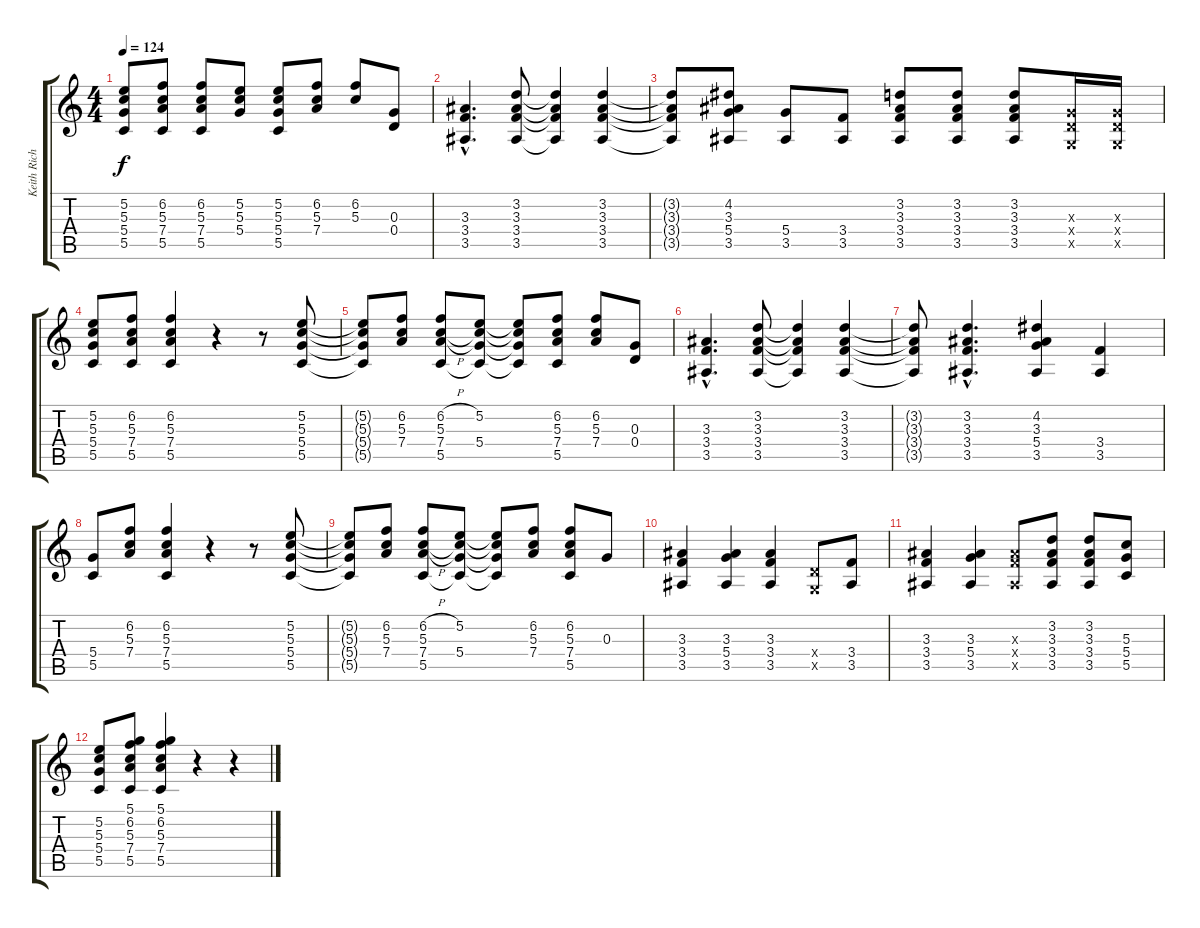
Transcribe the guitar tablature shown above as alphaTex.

\track ("Keith Richards" "Keith Rich") {instrument electricguitarjazz}
\staff {score tabs}
\tuning (D4 B3 G3 D3 G2 D2) {hide}
\ts (4 4)
\tempo 124
\clef g2
\ks c
(5.2{t} 5.3{t} 5.4{t} 5.5{t}).8{dy f} (6.2 5.3 7.4 5.5).8 (6.2 5.3 7.4 5.5).8 (5.2 5.3 5.4).8 (5.2 5.3 5.4 5.5).8 (6.2 5.3 7.4).8 (6.2 5.3).8 (0.3 0.4).8 |
(3.3{hac} 3.4{hac} 3.5{hac}).4{d} (3.2 3.3 3.4 3.5).8 (3.2{t} 3.3{t} 3.4{t} 3.5{t}).4 (3.2 3.3 3.4 3.5).4 |
(3.2{t} 3.3{t} 3.4{t} 3.5{t}).8 (4.2 3.3 5.4 3.5).8 (5.4 3.5).8 (3.4 3.5).8 (3.2 3.3 3.4 3.5).8 (3.2 3.3 3.4 3.5).8 (3.2 3.3 3.4 3.5).8 (0.3{x} 0.4{x} 0.5{x}).16 (0.3{x} 0.4{x} 0.5{x}).16 |
(5.2 5.3 5.4 5.5).8 (6.2 5.3 7.4 5.5).8 (6.2 5.3 7.4 5.5).4 r.4 r.8 (5.2 5.3 5.4 5.5).8 |
(5.2{t} 5.3{t} 5.4{t} 5.5{t}).8 (6.2 5.3 7.4).8 (6.2{h} 5.3 7.4{h} 5.5).8 (5.2 5.3{t} 5.4 5.5{t}).8 (5.2{t} 5.3{t} 5.4{t} 5.5{t}).8 (6.2 5.3 7.4 5.5).8 (6.2 5.3 7.4).8 (0.3 0.4).8 |
(3.3{hac} 3.4{hac} 3.5{hac}).4{d} (3.2 3.3 3.4 3.5).8 (3.2{t} 3.3{t} 3.4{t} 3.5{t}).4 (3.2 3.3 3.4 3.5).4 |
(3.2{t} 3.3{t} 3.4{t} 3.5{t}).8 (3.2{hac} 3.3{hac} 3.4{hac} 3.5{hac}).4{d} (4.2 3.3 5.4 3.5).4 (3.4 3.5).4 |
(5.4 5.5).8 (6.2 5.3 7.4).8 (6.2 5.3 7.4 5.5).4 r.4 r.8 (5.2 5.3 5.4 5.5).8 |
(5.2{t} 5.3{t} 5.4{t} 5.5{t}).8 (6.2 5.3 7.4).8 (6.2{h} 5.3 7.4{h} 5.5).8 (5.2 5.3{t} 5.4 5.5{t}).8 (5.2{t} 5.3{t} 5.4{t} 5.5{t}).8 (6.2 5.3 7.4).8 (6.2 5.3 7.4 5.5).8 0.3.8 |
(3.3 3.4 3.5).4 (3.3 5.4 3.5).4 (3.3 3.4 3.5).4 (0.4{x} 0.5{x}).8 (3.4 3.5).8 |
(3.3 3.4 3.5).4 (3.3 5.4 3.5).4 (3.3{x} 3.4{x} 3.5{x}).8 (3.2 3.3 3.4 3.5).8 (3.2 3.3 3.4 3.5).8 (5.3 5.4 5.5).8 |
(5.2 5.3 5.4 5.5).8 (5.1 6.2 5.3 7.4 5.5).8 (5.1 6.2 5.3 7.4 5.5).4 r.4 r.4
